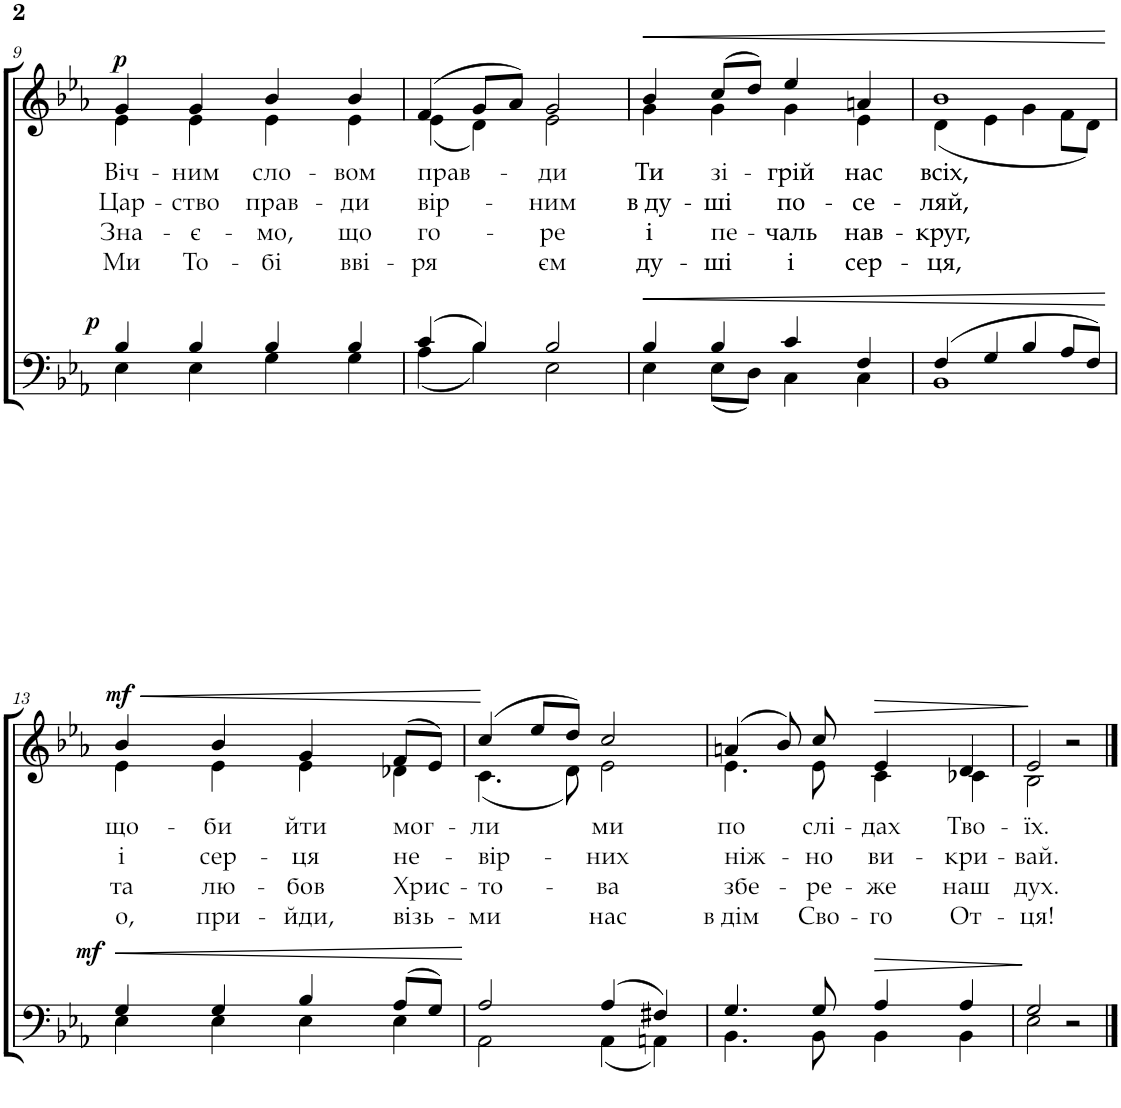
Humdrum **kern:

**kern	**dynam	**kern	**text	**text	**text	**text	**dynam
*part2	*part2	*part1	*part1	*part1	*part1	*part1	*part1
*staff2	*staff2	*staff1	*staff1	*staff1	*staff1	*staff1	*staff1
*I"T  B	*	*I"S  A	*	*	*	*	*
!!LO:PB:g=z
*clefF4	*	*clefG2	*	*	*	*	*
*k[b-e-a-]	*	*k[b-e-a-]	*	*	*	*	*
*M4/4	*	*M4/4	*	*	*	*	*
=9	=9	=9	=9	=9	=9	=9	=9
*^	*	*	*	*	*	*	*
!	!	!LO:DY:a	!	!LO:LY:b	!LO:LY:b	!LO:LY:b	!LO:LY:b	!LO:DY:a
*	*	*	*^	*	*	*	*	*
4B-/	4E-\	p	4g/	4e-\	Віч-	Цар-	Зна-	Ми	p
!	!	!	!	!	!LO:LY:b	!LO:LY:b	!LO:LY:b	!LO:LY:b	!
4B-/	4E-\	.	4g/	4e-\	-ним	-ство	-є-	То-	.
!	!	!	!	!	!LO:LY:b	!LO:LY:b	!LO:LY:b	!LO:LY:b	!
4B-/	4G\	.	4b-/	4e-\	сло-	прав-	-мо,	-бі	.
!	!	!	!	!	!LO:LY:b	!LO:LY:b	!LO:LY:b	!LO:LY:b	!
4B-/	4G\	.	4b-/	4e-\	-вом	-ди	що	вві-	.
=10	=10	=10	=10	=10	=10	=10	=10	=10	=10
!	!	!	!	!	!LO:LY:b	!LO:LY:b	!LO:LY:b	!LO:LY:b	!
(4c/	(4A-\	.	(4f/	(4e-\	прав-	вір-	го-	-ря	.
4B-/)	4B-\)	.	8g/L	4d\)	.	.	.	.	.
.	.	.	8a-/J)	.	.	.	.	.	.
!	!	!	!	!	!LO:LY:b	!LO:LY:b	!LO:LY:b	!LO:LY:b	!
2B-/	2E-\	.	2g/	2e-\	-ди	-ним	-ре	єм	.
=11	=11	=11	=11	=11	=11	=11	=11	=11	=11
!	!	!LO:HP:b	!	!	!LO:LY:b	!LO:LY:b	!LO:LY:b	!LO:LY:b	!LO:HP:b
4B-/	4E-\	<	4b-/	4g\	Ти	в ду-	і	ду-	<
!	!	!	!	!	!LO:LY:b	!LO:LY:b	!LO:LY:b	!LO:LY:b	!
4B-/	(8E-\L	.	(8cc/L	4g\	зі-	-ші	пе-	-ші	.
.	8D\J)	.	8dd/J)	.	.	.	.	.	.
!	!	!	!	!	!LO:LY:b	!LO:LY:b	!LO:LY:b	!LO:LY:b	!
4c/	4C\	.	4ee-/	4g\	-грій	по-	-чаль	і	.
!	!	!	!	!	!LO:LY:b	!LO:LY:b	!LO:LY:b	!LO:LY:b	!
4F/	4C\	.	4an/	4e-\	нас	-се-	нав-	сер-	.
=12	=12	=12	=12	=12	=12	=12	=12	=12	=12
!	!	!	!	!	!LO:LY:b	!LO:LY:b	!LO:LY:b	!LO:LY:b	!
(4F/	1BB-	.	1b-	(4d\	всіх,	-ляй,	-круг,	-ця,	.
4G/	.	.	.	4e-\	.	.	.	.	.
4B-/	.	.	.	4g\	.	.	.	.	.
8A-/L	.	.	.	8f\L	.	.	.	.	.
8F/J)	.	.	.	8d\J)	.	.	.	.	.
*v	*v	*	*	*	*	*	*	*	*
*	*	*v	*v	*	*	*	*	*
.	[	.	.	.	.	.	[
!!LO:LB:g=z
=13	=13	=13	=13	=13	=13	=13	=13
!	!LO:HP:b	!	!LO:LY:b	!LO:LY:b	!LO:LY:b	!LO:LY:b	!LO:HP:b
*^	*	*^	*	*	*	*	*
!	!	!LO:DY:n=1:a	!	!	!	!	!	!	!LO:DY:n=1:a
4G/	4E-\	< mf	4b-/	4e-\	що-	і	та	о,	< mf
!	!	!	!	!	!LO:LY:b	!LO:LY:b	!LO:LY:b	!LO:LY:b	!
4G/	4E-\	.	4b-/	4e-\	-би	сер-	лю-	при-	.
!	!	!	!	!	!LO:LY:b	!LO:LY:b	!LO:LY:b	!LO:LY:b	!
4B-/	4E-\	.	4g/	4e-\	йти	-ця	-бов	-йди,	.
!	!	!	!	!	!LO:LY:b	!LO:LY:b	!LO:LY:b	!LO:LY:b	!
(8A-/L	4E-\	.	(8f/L	4d-X\	мог-	не-	Хрис-	візь-	.
8G/J)	.	.	8e-/J)	.	.	.	.	.	.
*v	*v	*	*	*	*	*	*	*	*
*	*	*v	*v	*	*	*	*	*
.	.	.	.	.	.	.	[
=14	=14	=14	=14	=14	=14	=14	=14
*^	*	*	*	*	*	*	*
!	!	!	!	!LO:LY:b	!LO:LY:b	!LO:LY:b	!LO:LY:b	!
*	*	*	*^	*	*	*	*	*
2A-/	2AA-\	.	(4cc/	(4.c\	-ли	-вір-	-то-	-ми	.
.	.	.	8ee-/L	.	.	.	.	.	.
.	.	.	8dd/J)	8d\)	.	.	.	.	.
!	!	!	!	!	!LO:LY:b	!LO:LY:b	!LO:LY:b	!LO:LY:b	!
(4A-/	(4AA-\	[	2cc/	2e-\	ми	-них	-ва	нас	.
4F#X/)	4AAn\)	.	.	.	.	.	.	.	.
=15	=15	=15	=15	=15	=15	=15	=15	=15	=15
!	!	!	!	!	!LO:LY:b	!LO:LY:b	!LO:LY:b	!LO:LY:b	!
4.G/	4.BB-\	.	(4an/	4.e-\	по	ніж-	збе-	в дім	.
.	.	.	8b-/)	.	.	.	.	.	.
!	!	!	!	!	!LO:LY:b	!LO:LY:b	!LO:LY:b	!LO:LY:b	!
8G/	8BB-\	.	8cc/	8e-\	слі-	-но	-ре-	Сво-	.
!	!	!LO:HP:b	!	!	!LO:LY:b	!LO:LY:b	!LO:LY:b	!LO:LY:b	!LO:HP:b
4A-/	4BB-\	>	4e-/	4c\	-дах	ви-	-же	-го	>
!	!	!	!	!	!LO:LY:b	!LO:LY:b	!LO:LY:b	!LO:LY:b	!
4A-/	4BB-\	.	4d/	4c-X\	Тво-	-кри-	наш	От-	.
=16	=16	=16	=16	=16	=16	=16	=16	=16	=16
!	!	!	!	!	!LO:LY:b	!LO:LY:b	!LO:LY:b	!LO:LY:b	!
2G/	2E-\	.	2e-/	2B-\	-їх.	-вай.	дух.	-ця!	.
2r	2ryy	]	2r	2ryy	.	.	.	.	]
*v	*v	*	*	*	*	*	*	*	*
*	*	*v	*v	*	*	*	*	*
==	==	==	==	==	==	==	==
*-	*-	*-	*-	*-	*-	*-	*-
